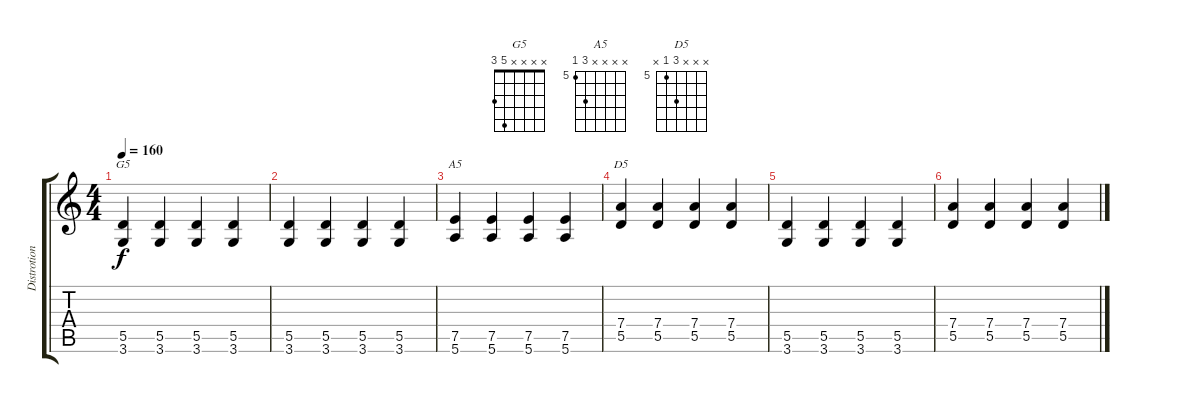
\track ("Distrotion Guitar 2" "Distrotion") {instrument distortionguitar}
\staff {score tabs}
\tuning (E4 B3 G3 D3 A2 E2) {hide}
\chord ("G5" x x x x 5 3)
\chord ("A5" x x x x 7 5) {firstfret 5}
\chord ("D5" x x x 7 5 x) {firstfret 5}
\ts (4 4)
\tempo 160
\clef g2
\ks c
(5.5 3.6).4{ch "G5" dy f} (5.5 3.6).4 (5.5 3.6).4 (5.5 3.6).4 |
(5.5 3.6).4 (5.5 3.6).4 (5.5 3.6).4 (5.5 3.6).4 |
(7.5 5.6).4{ch "A5"} (7.5 5.6).4 (7.5 5.6).4 (7.5 5.6).4 |
(7.4 5.5).4{ch "D5"} (7.4 5.5).4 (7.4 5.5).4 (7.4 5.5).4 |
(5.5 3.6).4 (5.5 3.6).4 (5.5 3.6).4 (5.5 3.6).4 |
(7.4 5.5).4 (7.4 5.5).4 (7.4 5.5).4 (7.4 5.5).4
